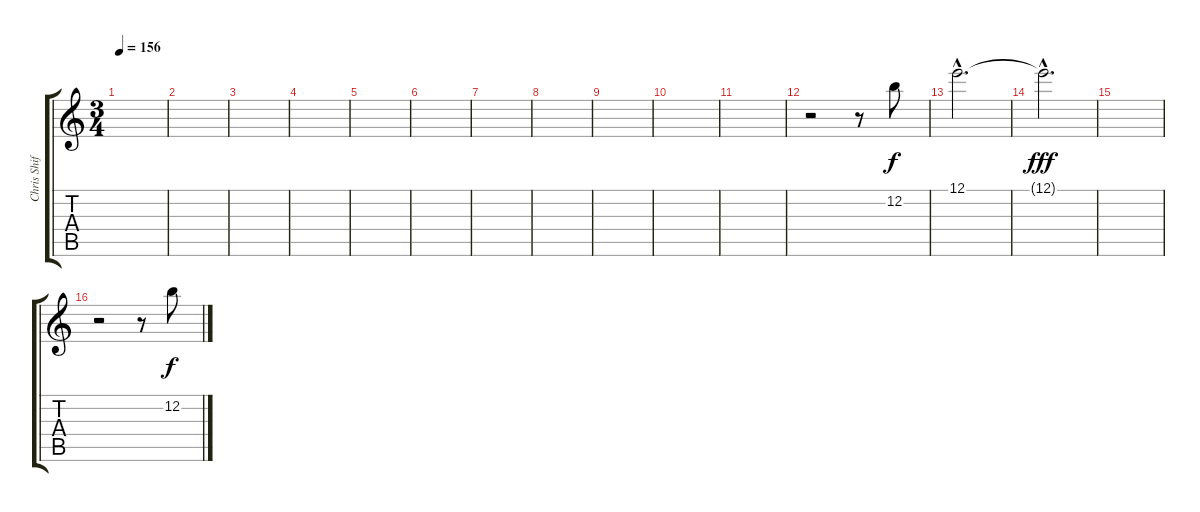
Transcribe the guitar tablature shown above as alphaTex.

\track ("Chris Shifflet" "Chris Shif") {instrument distortionguitar}
\staff {score tabs}
\tuning (E4 B3 G3 D3 A2 E2) {hide}
\ts (3 4)
\tempo 156
\clef g2
\ks c
|
|
|
|
|
|
|
|
|
|
|
r.2{volume 16} r.8 12.2.8 |
12.1{hac}.2{d} |
12.1{hac t}.2{d dy fff} |
|
r.2 r.8 12.2.8{dy f}
